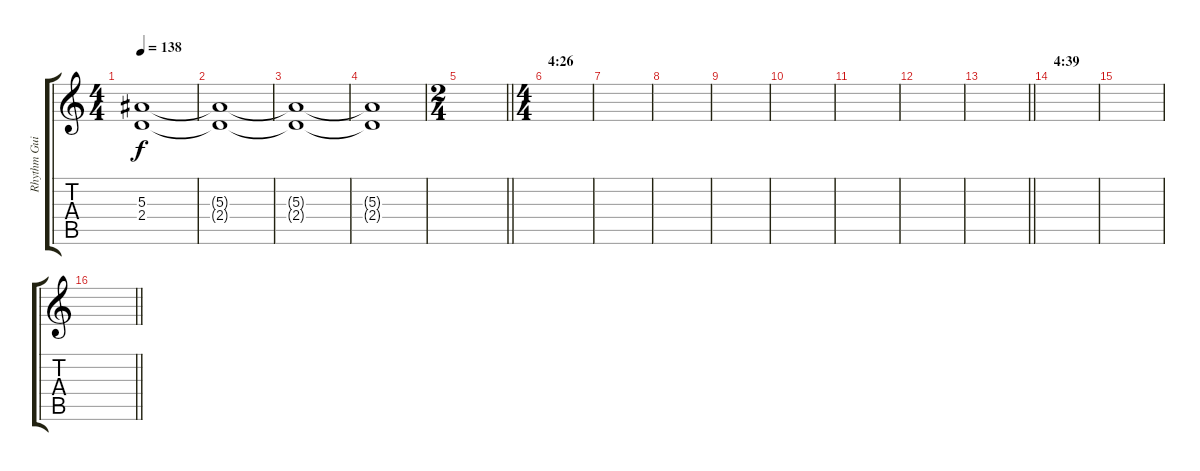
\track ("Rhythm Guitar" "Rhythm Gui") {instrument distortionguitar}
\staff {score tabs}
\tuning (D4 A3 F3 C3 G2 D2) {hide}
\ts (4 4)
\tempo 138
\clef g2
\ks c
(5.3{t} 2.4{t}).1{dy f} |
(5.3{t} 2.4{t}).1 |
(5.3{t} 2.4{t}).1 |
(5.3{t} 2.4{t}).1 |
\ts (2 4)
\barLineRight lightlight
|
\ts (4 4)
\section ("" "4:26")
|
|
|
|
|
|
|
\barLineRight lightlight
|
\section ("" "4:39")
|
|
\barLineRight lightlight
